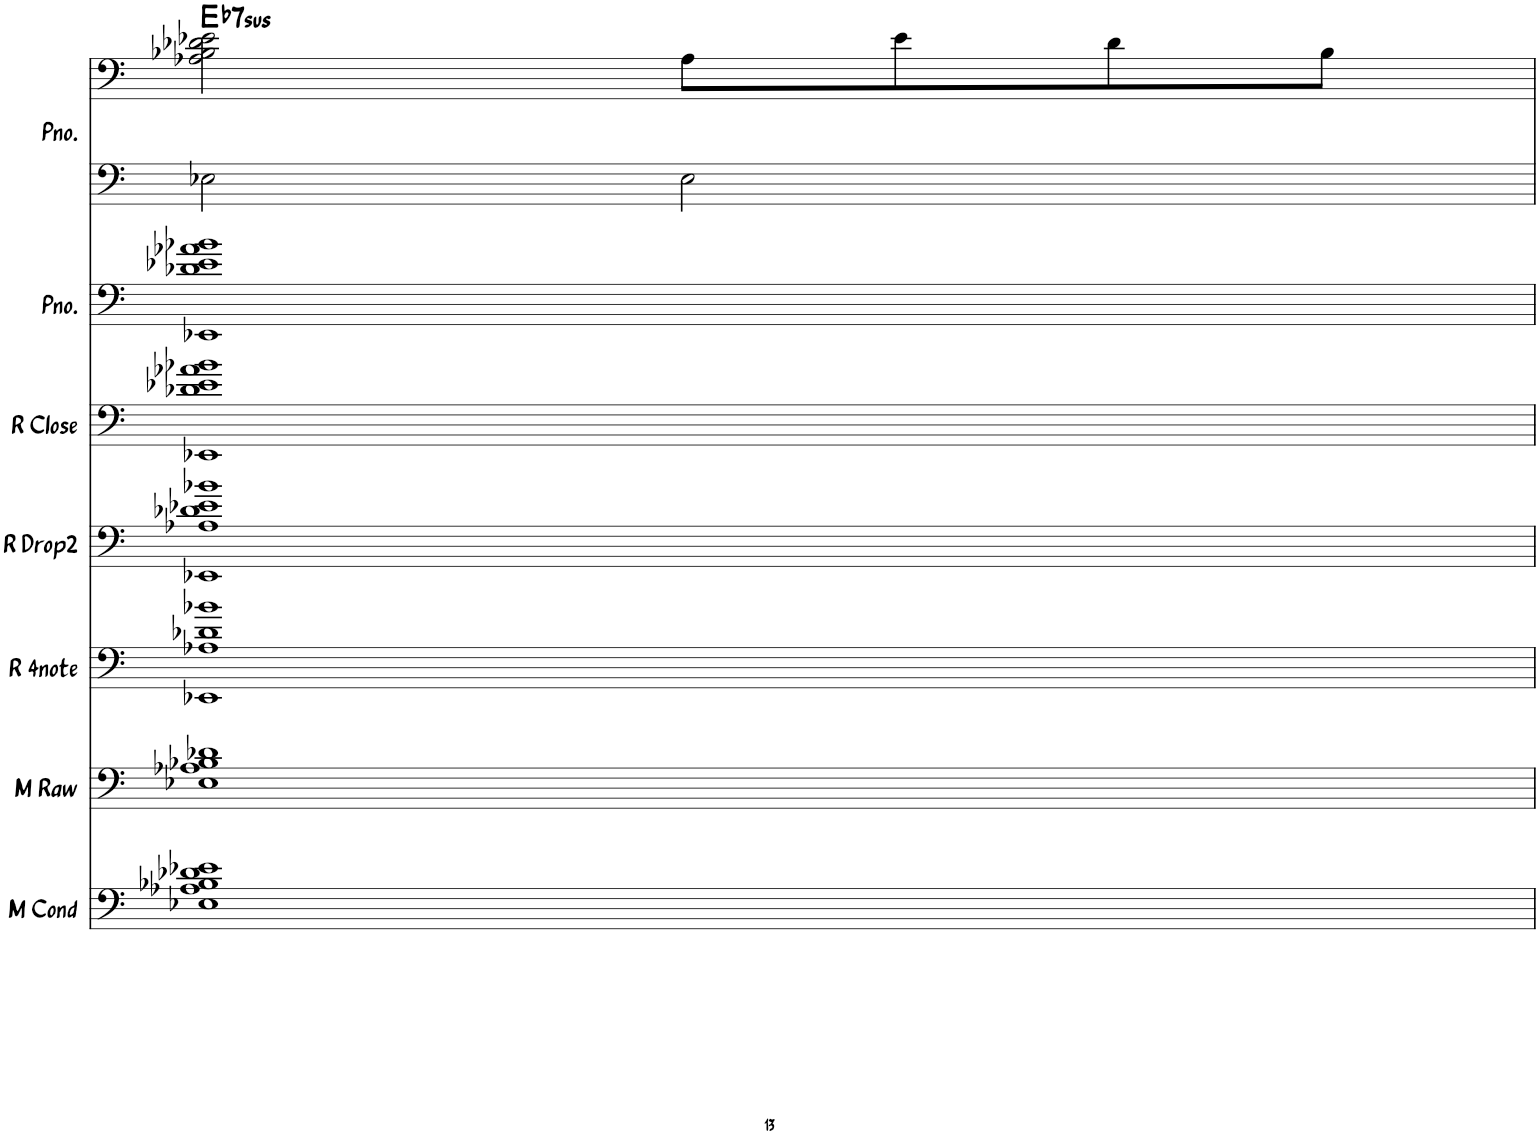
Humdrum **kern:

**kern	**kern	**kern	**kern	**kern	**kern	**kern	**kern	**harte
*part7	*part6	*part5	*part4	*part3	*part2	*part1	*part1	*part1
*staff8	*staff7	*staff6	*staff5	*staff4	*staff3	*staff2	*staff1	*
*I"Mark Condensed	*I"Mark Raw	*I"Realize 4note	*I"Realize Drop2	*I"Realize Close	*I"Realize Default	*I"Piano	*	*
*I'M Cond	*I'M Raw	*I'R 4note	*I'R Drop2	*I'R Close	*	*I'Pno.	*	*
!!LO:PB:g=z
*clefF4	*clefF4	*clefF4	*clefF4	*clefF4	*clefF4	*clefF4	*clefF4	*
*k[]	*k[]	*k[]	*k[]	*k[]	*k[]	*k[]	*k[]	*
*M4/4	*M4/4	*M4/4	*M4/4	*M4/4	*M4/4	*M4/4	*M4/4	*
=72	=72	=72	=72	=72	=72	=72	=72	=72
!	!	!	!	!	!	!	!	!LO:H:kt=7sus
1E-X 1A-X 1B-X 1d-X 1e-X	1E-X 1A-X 1B-X 1d-X	1EE-X 1A-X 1d-X 1b-X	1EE-X 1A-X 1d-X 1e-X 1b-X	1EE-X 1d-X 1e-X 1a-X 1b-X	1EE-X 1d-X 1e-X 1a-X 1b-X	2E-X\	2A-X\ 2B-X\ 2d-X\ 2e-X\	Eb:sus4(7)
.	.	.	.	.	.	2E-\	8A-\L	.
.	.	.	.	.	.	.	8e-\	.
.	.	.	.	.	.	.	8d-\	.
.	.	.	.	.	.	.	8B-\J	.
=	=	=	=	=	=	=	=	=
*-	*-	*-	*-	*-	*-	*-	*-	*-
